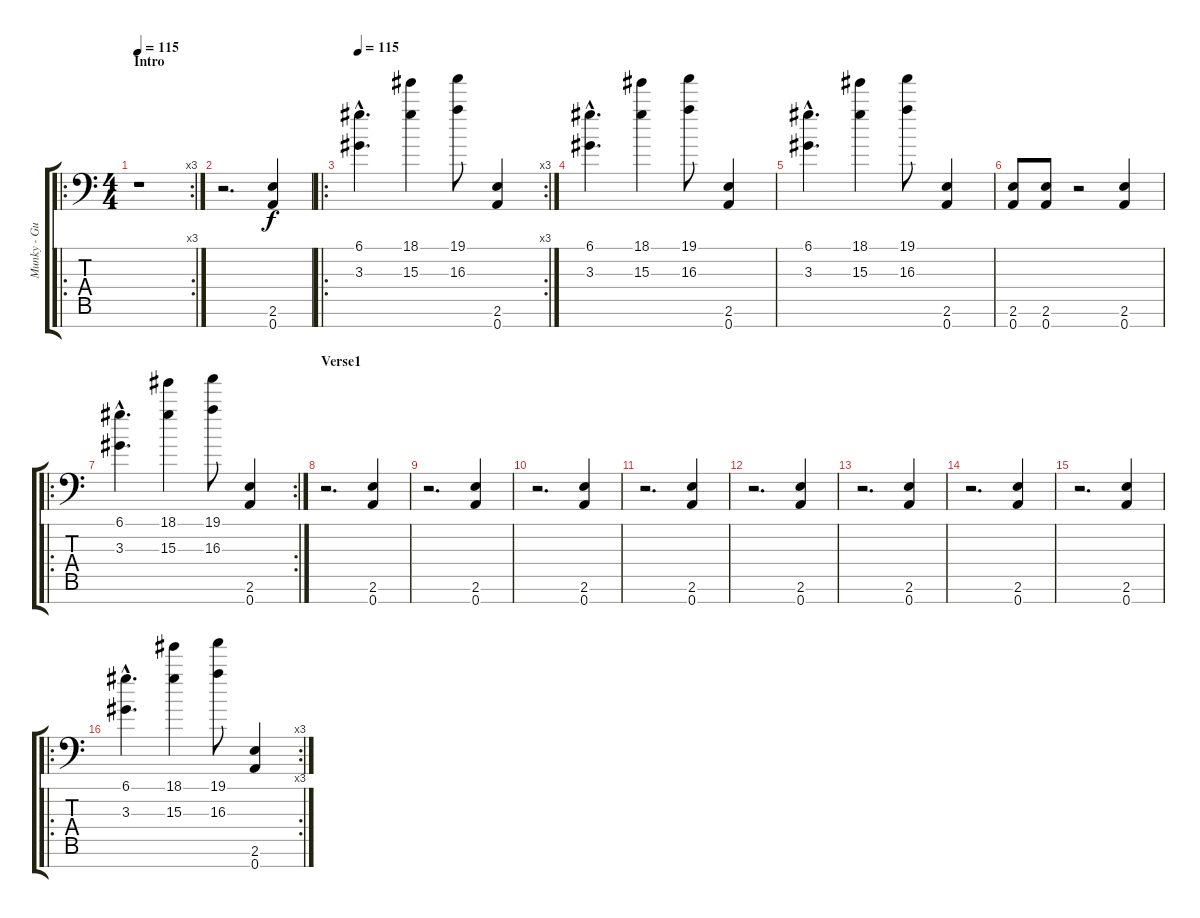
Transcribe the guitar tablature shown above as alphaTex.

\track ("Munky - Guitar" "Munky - Gu") {instrument distortionguitar}
\staff {score tabs}
\tuning (D4 A3 F3 C3 G2 D2 A1) {hide}
\ro
\rc 3
\ts (4 4)
\section ("" "Intro")
\tempo 115
\clef f4
\ks c
r.1{dy f instrument distortionguitar} |
r.2{d} (2.6 0.7).4{volume 16 instrument lead2sawtooth} |
\ro
\rc 3
\tempo 115
(6.1{hac} 3.3{hac}).4{d volume 13 instrument distortionguitar} (18.1 15.3).4 (19.1 16.3).8 (2.6 0.7).4{volume 16 instrument lead2sawtooth} |
(6.1{hac} 3.3{hac}).4{d volume 13 instrument distortionguitar} (18.1 15.3).4 (19.1 16.3).8 (2.6 0.7).4{volume 16 instrument lead2sawtooth} |
(6.1{hac} 3.3{hac}).4{d volume 13 instrument distortionguitar} (18.1 15.3).4 (19.1 16.3).8 (2.6 0.7).4{volume 16 instrument lead2sawtooth} |
(2.6 0.7).8{volume 16 instrument lead2sawtooth} (2.6 0.7).8 r.2 (2.6 0.7).4{volume 16 instrument lead2sawtooth} |
\ro
\rc 2
(6.1{hac} 3.3{hac}).4{d volume 13 instrument distortionguitar} (18.1 15.3).4 (19.1 16.3).8 (2.6 0.7).4{volume 16 instrument lead2sawtooth} |
\section ("" "Verse1")
r.2{d volume 13 instrument lead2sawtooth} (2.6 0.7).4 |
r.2{d} (2.6 0.7).4 |
r.2{d} (2.6 0.7).4 |
r.2{d} (2.6 0.7).4 |
r.2{d} (2.6 0.7).4 |
r.2{d} (2.6 0.7).4 |
r.2{d} (2.6 0.7).4 |
r.2{d} (2.6 0.7).4 |
\ro
\rc 3
(6.1{hac} 3.3{hac}).4{d volume 13 instrument distortionguitar} (18.1 15.3).4 (19.1 16.3).8 (2.6 0.7).4{volume 16 instrument lead2sawtooth}
